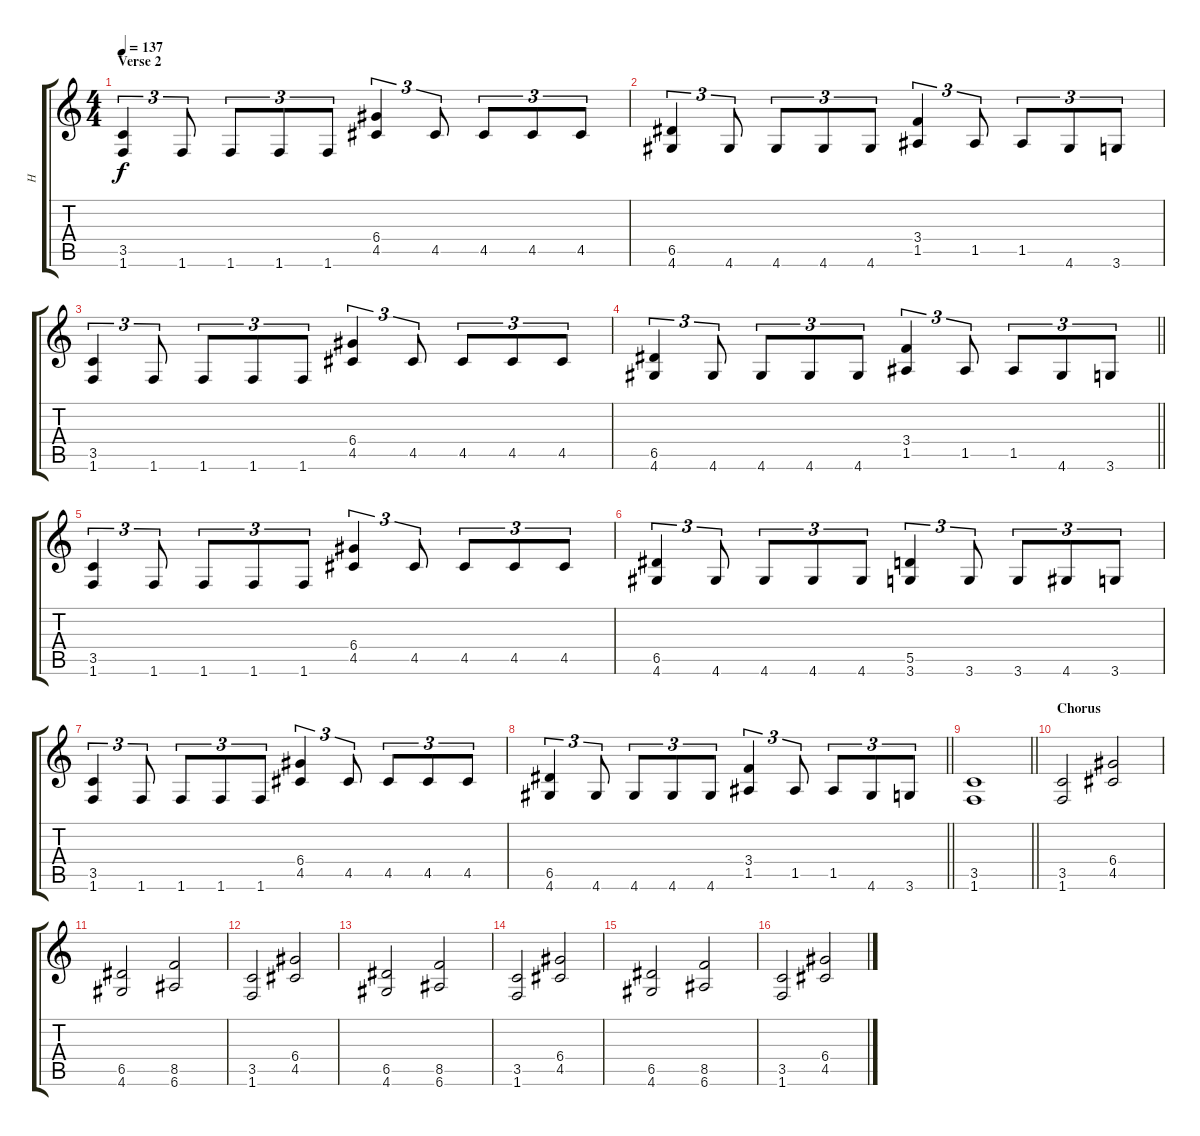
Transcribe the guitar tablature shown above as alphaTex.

\track ("H" "H") {instrument distortionguitar}
\staff {score tabs}
\tuning (E4 B3 G3 D3 A2 E2) {hide}
\ts (4 4)
\section ("" "Verse 2")
\tempo 137
\clef g2
\ks c
(3.5 1.6).4{tu (3 2) dy f instrument distortionguitar} 1.6.8{tu (3 2)} 1.6.8{tu (3 2)} 1.6.8{tu (3 2)} 1.6.8{tu (3 2)} (6.4 4.5).4{tu (3 2)} 4.5.8{tu (3 2)} 4.5.8{tu (3 2)} 4.5.8{tu (3 2)} 4.5.8{tu (3 2)} |
(6.5 4.6).4{tu (3 2)} 4.6.8{tu (3 2)} 4.6.8{tu (3 2)} 4.6.8{tu (3 2)} 4.6.8{tu (3 2)} (3.4 1.5).4{tu (3 2)} 1.5.8{tu (3 2)} 1.5.8{tu (3 2)} 4.6.8{tu (3 2)} 3.6.8{tu (3 2)} |
(3.5 1.6).4{tu (3 2)} 1.6.8{tu (3 2)} 1.6.8{tu (3 2)} 1.6.8{tu (3 2)} 1.6.8{tu (3 2)} (6.4 4.5).4{tu (3 2)} 4.5.8{tu (3 2)} 4.5.8{tu (3 2)} 4.5.8{tu (3 2)} 4.5.8{tu (3 2)} |
\barLineRight lightlight
(6.5 4.6).4{tu (3 2)} 4.6.8{tu (3 2)} 4.6.8{tu (3 2)} 4.6.8{tu (3 2)} 4.6.8{tu (3 2)} (3.4 1.5).4{tu (3 2)} 1.5.8{tu (3 2)} 1.5.8{tu (3 2)} 4.6.8{tu (3 2)} 3.6.8{tu (3 2)} |
\section ("" "")
(3.5 1.6).4{tu (3 2) instrument distortionguitar} 1.6.8{tu (3 2)} 1.6.8{tu (3 2)} 1.6.8{tu (3 2)} 1.6.8{tu (3 2)} (6.4 4.5).4{tu (3 2)} 4.5.8{tu (3 2)} 4.5.8{tu (3 2)} 4.5.8{tu (3 2)} 4.5.8{tu (3 2)} |
(6.5 4.6).4{tu (3 2)} 4.6.8{tu (3 2)} 4.6.8{tu (3 2)} 4.6.8{tu (3 2)} 4.6.8{tu (3 2)} (5.5 3.6).4{tu (3 2)} 3.6.8{tu (3 2)} 3.6.8{tu (3 2)} 4.6.8{tu (3 2)} 3.6.8{tu (3 2)} |
(3.5 1.6).4{tu (3 2)} 1.6.8{tu (3 2)} 1.6.8{tu (3 2)} 1.6.8{tu (3 2)} 1.6.8{tu (3 2)} (6.4 4.5).4{tu (3 2)} 4.5.8{tu (3 2)} 4.5.8{tu (3 2)} 4.5.8{tu (3 2)} 4.5.8{tu (3 2)} |
\barLineRight lightlight
(6.5 4.6).4{tu (3 2)} 4.6.8{tu (3 2)} 4.6.8{tu (3 2)} 4.6.8{tu (3 2)} 4.6.8{tu (3 2)} (3.4 1.5).4{tu (3 2)} 1.5.8{tu (3 2)} 1.5.8{tu (3 2)} 4.6.8{tu (3 2)} 3.6.8{tu (3 2)} |
\barLineRight lightlight
(3.5 1.6).1 |
\section ("" "Chorus")
(3.5 1.6).2 (6.4 4.5).2 |
(6.5 4.6).2 (8.5 6.6).2 |
(3.5 1.6).2 (6.4 4.5).2 |
(6.5 4.6).2 (8.5 6.6).2 |
(3.5 1.6).2 (6.4 4.5).2 |
(6.5 4.6).2 (8.5 6.6).2 |
(3.5 1.6).2 (6.4 4.5).2
